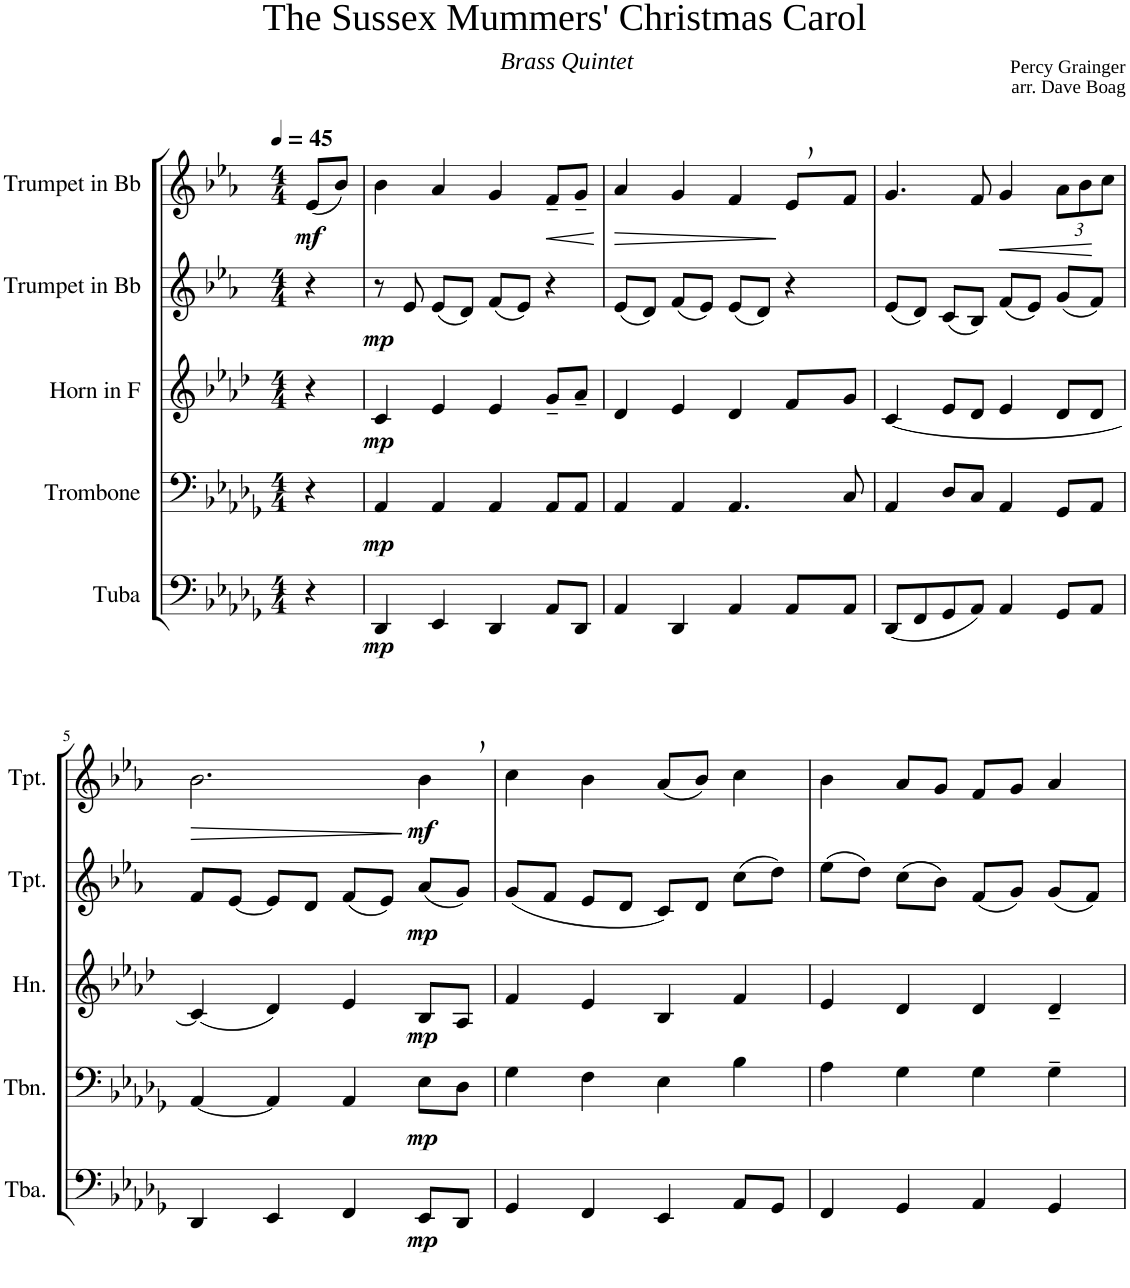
**kern	**dynam	**kern	**dynam	**kern	**dynam	**kern	**dynam	**kern	**dynam
*part5	*part5	*part4	*part4	*part3	*part3	*part2	*part2	*part1	*part1
*staff5	*staff5	*staff4	*staff4	*staff3	*staff3	*staff2	*staff2	*staff1	*staff1
*I"Tuba	*	*I"Trombone	*	*I"Horn in F	*	*I"Trumpet in Bb	*	*I"Trumpet in Bb	*
*I'Tba.	*	*I'Tbn.	*	*I'Hn.	*	*I'Tpt.	*	*I'Tpt.	*
*clefF4	*	*clefF4	*	*clefG2	*	*clefG2	*	*clefG2	*
*	*	*	*	*Trd4c7	*	*Trd1c2	*	*Trd1c2	*
*k[b-e-a-d-g-]	*	*k[b-e-a-d-g-]	*	*k[b-e-a-d-]	*	*k[b-e-a-]	*	*k[b-e-a-]	*
*D-:	*	*D-:	*	*A-:	*	*E-:	*	*E-:	*
*M4/4	*	*M4/4	*	*M4/4	*	*M4/4	*	*M4/4	*
*MM45	*	*MM45	*	*MM45	*	*MM45	*	*MM45	*
=1	=1	=1	=1	=1	=1	=1	=1	=1	=1
!	!	!	!	!	!	!	!	!	!LO:DY:b
4r	.	4r	.	4r	.	4r	.	(8e-/L	mf
.	.	.	.	.	.	.	.	8b-/J)	.
=2	=2	=2	=2	=2	=2	=2	=2	=2	=2
!	!LO:DY:b	!	!LO:DY:b	!	!LO:DY:b	!	!LO:DY:b	!	!
4DD-/	mp	4AA-/	mp	4c/	mp	8r	mp	4b-\	.
.	.	.	.	.	.	8e-/	.	.	.
4EE-/	.	4AA-/	.	4e-/	.	(8e-/L	.	4a-/	.
.	.	.	.	.	.	8d/J)	.	.	.
4DD-/	.	4AA-/	.	4e-/	.	(8f/L	.	4g/	.
.	.	.	.	.	.	8e-/J)	.	.	.
!	!	!	!	!	!	!	!	!	!LO:HP:b
8AA-/L	.	8AA-/L	.	8g~/L	.	4r	.	8f~/L	<
8DD-/J	.	8AA-/J	.	8a-~/J	.	.	.	8g~/J	[
=3	=3	=3	=3	=3	=3	=3	=3	=3	=3
!	!	!	!	!	!	!	!	!	!LO:HP:b
4AA-/	.	4AA-/	.	4d-/	.	(8e-/L	.	4a-/	>
.	.	.	.	.	.	8d/J)	.	.	.
4DD-/	.	4AA-/	.	4e-/	.	(8f/L	.	4g/	.
.	.	.	.	.	.	8e-/J)	.	.	.
4AA-/	.	4.AA-/	.	4d-/	.	(8e-/L	.	4f/	.
.	.	.	.	.	.	8d/J)	.	.	.
8AA-/L	.	.	.	8f/L	.	4r	.	8e-,/L	]
8AA-/J	.	8C/	.	8g/J	.	.	.	8f/J	.
=4	=4	=4	=4	=4	=4	=4	=4	=4	=4
(8DD-/L	.	4AA-/	.	[<4c/	.	(8e-/L	.	4.g/	.
8FF/	.	.	.	.	.	8d/J)	.	.	.
8GG-/	.	8D-/L	.	8e-/L	.	(8c/L	.	.	.
8AA-/J)	.	8C/J	.	8d-/J	.	8B-/J)	.	8f/	.
!	!	!	!	!	!	!	!	!	!LO:HP:b
4AA-/	.	4AA-/	.	4e-/	.	(8f/L	.	4g/	<
.	.	.	.	.	.	8e-/J)	.	.	.
*	*	*	*	*	*	*	*	*Xbrackettup	*
8GG-/L	.	8GG-/L	.	8d-/L	.	(8g/L	.	12a-\L	.
.	.	.	.	.	.	.	.	12b-\	.
8AA-/J	.	8AA-/J	.	8d-/J	.	8f/J)	.	.	.
.	.	.	.	.	.	.	.	12cc\J	[
!!LO:LB:g=z
=5	=5	=5	=5	=5	=5	=5	=5	=5	=5
!	!	!	!	!	!	!	!	!	!LO:HP:b
4DD-/	.	[<4AA-/	.	(4c/]	.	8f/L	.	2.b-\	>
.	.	.	.	.	.	[<8e-/J	.	.	.
4EE-/	.	4AA-/]	.	4d-/)	.	8e-/L]	.	.	.
.	.	.	.	.	.	8d/J	.	.	.
4FF/	.	4AA-/	.	4e-/	.	(8f/L	.	.	.
.	.	.	.	.	.	8e-/J)	.	.	.
!	!LO:DY:b	!	!LO:DY:b	!	!LO:DY:b	!	!LO:DY:b	!	!LO:DY:n=1:b
8EE-/L	mp	8E-\L	mp	8B-/L	mp	(8a-/L	mp	4b-,\	] mf
8DD-/J	.	8D-\J	.	8A-/J	.	8g/J)	.	.	.
=6	=6	=6	=6	=6	=6	=6	=6	=6	=6
4GG-/	.	4G-\	.	4f/	.	(8g/L	.	4cc\	.
.	.	.	.	.	.	8f/J	.	.	.
4FF/	.	4F\	.	4e-/	.	8e-/L	.	4b-\	.
.	.	.	.	.	.	8d/J	.	.	.
4EE-/	.	4E-\	.	4B-/	.	8c/L)	.	(8a-/L	.
.	.	.	.	.	.	8d/J	.	8b-/J)	.
8AA-/L	.	4B-\	.	4f/	.	(8cc\L	.	4cc\	.
8GG-/J	.	.	.	.	.	8dd\J)	.	.	.
=7	=7	=7	=7	=7	=7	=7	=7	=7	=7
4FF/	.	4A-\	.	4e-/	.	(8ee-\L	.	4b-\	.
.	.	.	.	.	.	8dd\J)	.	.	.
4GG-/	.	4G-\	.	4d-/	.	(8cc\L	.	8a-/L	.
.	.	.	.	.	.	8b-\J)	.	8g/J	.
4AA-/	.	4G-\	.	4d-/	.	(8f/L	.	8f/L	.
.	.	.	.	.	.	8g/J)	.	8g/J	.
4GG-/	.	4G-~\	.	4d-~/	.	(8g/L	.	4a-/	.
.	.	.	.	.	.	8f/J)	.	.	.
=	=	=	=	=	=	=	=	=	=
*-	*-	*-	*-	*-	*-	*-	*-	*-	*-
